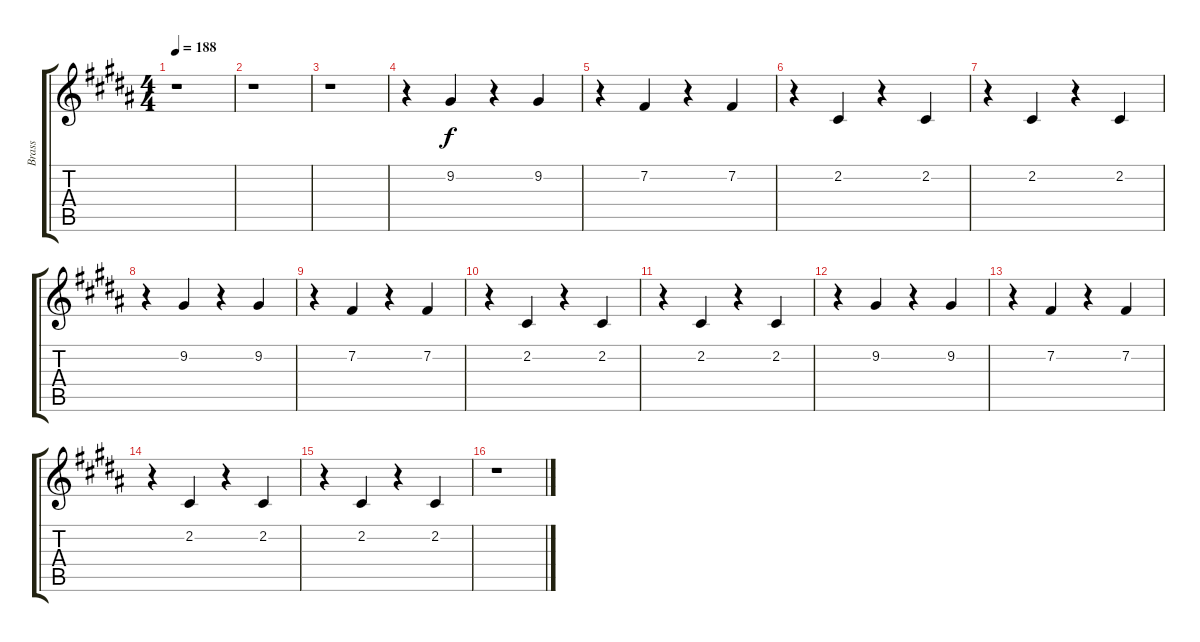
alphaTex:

\track ("Brass" "Brass") {instrument brasssection}
\staff {score tabs}
\tuning (E4 B3 G3 D3 A2 E2) {hide}
\ts (4 4)
\tempo 188
\clef g2
\ks b
r.1{dy f} |
r.1 |
r.1 |
r.4 9.2.4 r.4 9.2.4 |
r.4 7.2.4 r.4 7.2.4 |
r.4 2.2.4 r.4 2.2.4 |
r.4 2.2.4 r.4 2.2.4 |
r.4 9.2.4 r.4 9.2.4 |
r.4 7.2.4 r.4 7.2.4 |
r.4 2.2.4 r.4 2.2.4 |
r.4 2.2.4 r.4 2.2.4 |
r.4 9.2.4 r.4 9.2.4 |
r.4 7.2.4 r.4 7.2.4 |
r.4 2.2.4 r.4 2.2.4 |
r.4 2.2.4 r.4 2.2.4 |
r.1
